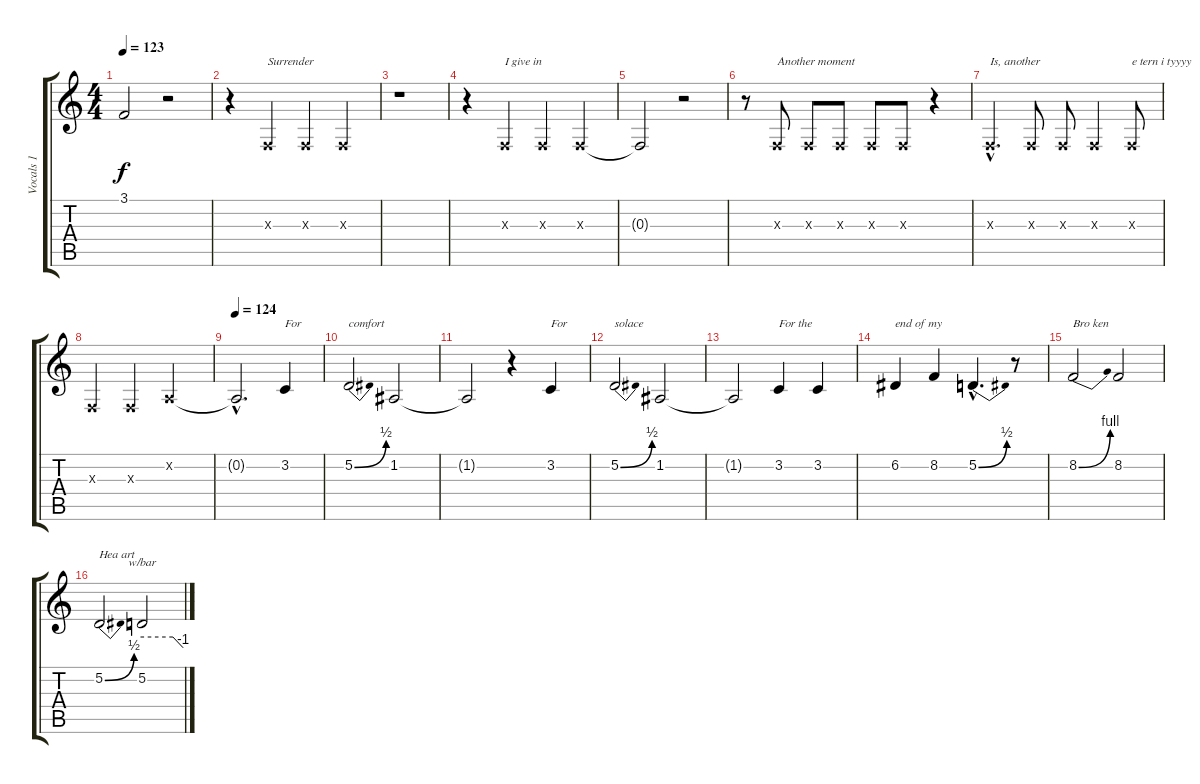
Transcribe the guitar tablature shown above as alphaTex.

\track ("Vocals 1 " "Vocals 1 ") {instrument oboe}
\staff {score tabs}
\tuning (D4 A3 F3 C3 G2 C2) {hide}
\ts (4 4)
\tempo 123
\clef g2
\ks c
3.1{t}.2{dy f} r.2 |
r.4 0.3{x}.4{txt "Surrender"} 0.3{x}.4 0.3{x}.4 |
r.1 |
r.4 0.3{x}.4{txt "I give in"} 0.3{x}.4 0.3{x}.4 |
0.3{t}.2 r.2 |
r.8 0.3{x}.8{txt "Another moment"} 0.3{x}.8 0.3{x}.8 0.3{x}.8 0.3{x}.8 r.4 |
0.3{hac x}.4{d txt "Is, another"} 0.3{x}.8 0.3{x}.8 0.3{x}.4 0.3{x}.8{txt "e tern i tyyyy"} |
0.3{x}.4 0.3{x}.4 0.2{x}.2 |
\tempo 124
0.2{hac t}.2{d} 3.2.4{txt "For"} |
5.2{be (bend 0 0 60 2)}.2{txt "comfort"} 1.2.2 |
1.2{t}.2 r.4 3.2.4{txt "For"} |
5.2{be (bend 0 0 60 2)}.2{txt "solace"} 1.2.2 |
1.2{t}.2 3.2.4{txt "For the"} 3.2.4 |
6.2.4{txt "end of my"} 8.2.4 5.2{be (bend 0 0 60 2) hac}.4{d} r.8 |
8.2{be (bend 0 0 60 4)}.2{txt "Bro ken"} 8.2.2 |
5.2{be (bend 0 0 60 2)}.2{txt "Hea art"} 5.2.2{tbe (custom default 0 0 45 0 60 -4)}
